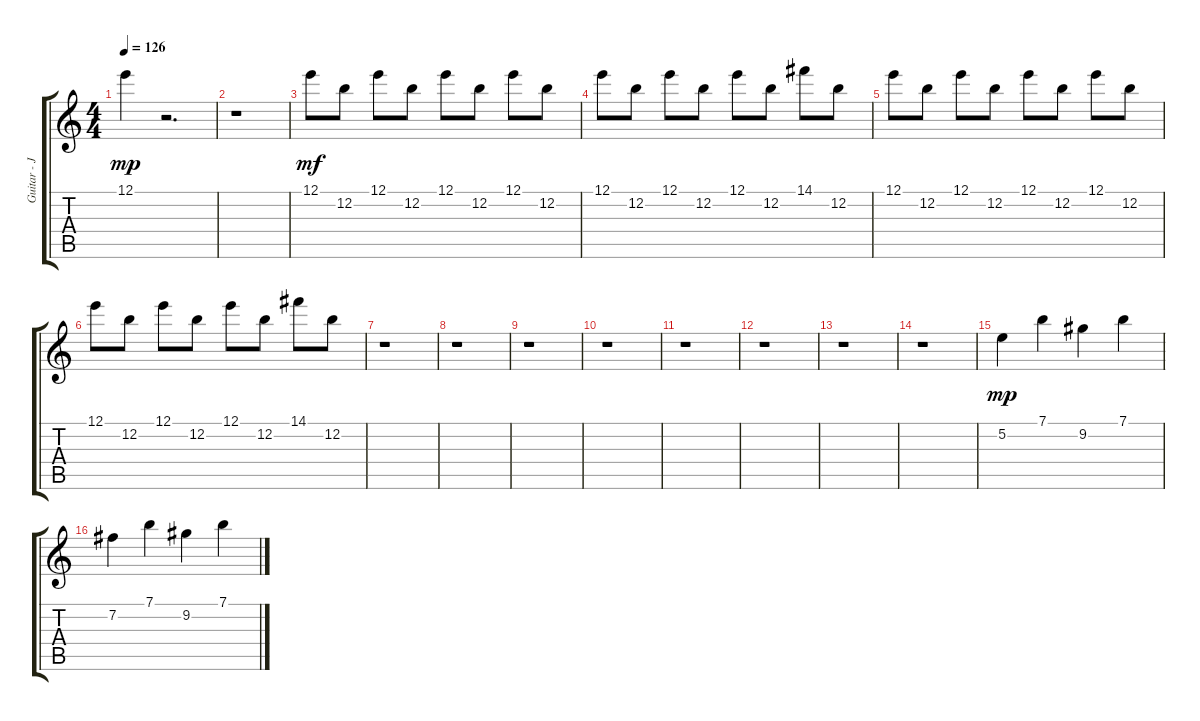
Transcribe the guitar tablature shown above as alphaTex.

\track ("Guitar - Jack" "Guitar - J") {instrument distortionguitar}
\staff {score tabs}
\tuning (E4 B3 G3 D3 A2 E2) {hide}
\ts (4 4)
\tempo 126
\clef g2
\ks c
12.1.4{dy mp} r.2{d} |
r.1 |
12.1.8{dy mf instrument overdrivenguitar} 12.2.8 12.1.8 12.2.8 12.1.8 12.2.8 12.1.8 12.2.8 |
12.1.8 12.2.8 12.1.8 12.2.8 12.1.8 12.2.8 14.1.8 12.2.8 |
12.1.8 12.2.8 12.1.8 12.2.8 12.1.8 12.2.8 12.1.8 12.2.8 |
12.1.8 12.2.8 12.1.8 12.2.8 12.1.8 12.2.8 14.1.8 12.2.8 |
r.1 |
r.1 |
r.1 |
r.1 |
r.1 |
r.1 |
r.1 |
r.1 |
5.2.4{dy mp instrument electricguitarjazz} 7.1.4 9.2.4 7.1.4 |
7.2.4 7.1.4 9.2.4 7.1.4
